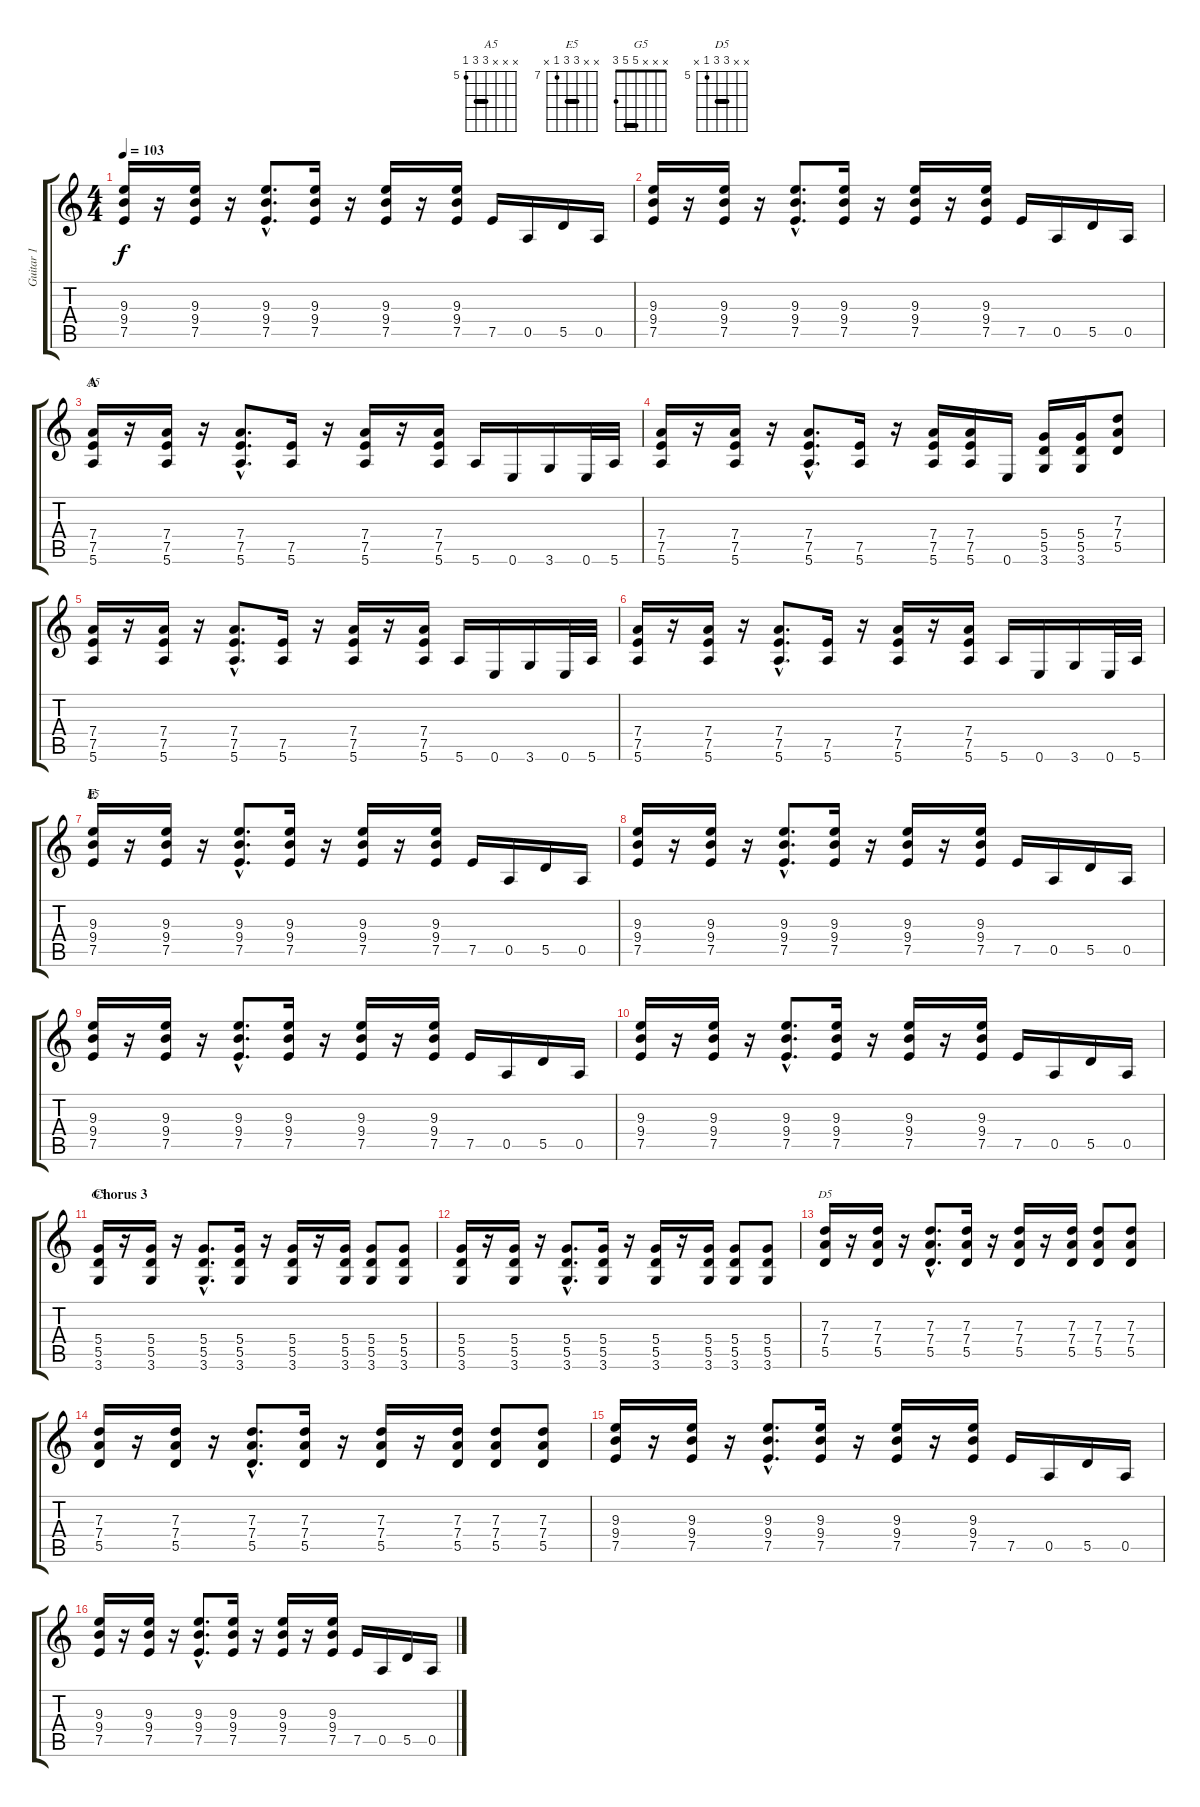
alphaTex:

\track ("Guitar 1" "Guitar 1") {instrument electricguitarclean}
\staff {score tabs}
\tuning (E4 B3 G3 D3 A2 E2) {hide}
\chord ("A5" x x x 7 7 5) {firstfret 5 barre 7}
\chord ("E5" x x 9 9 7 x) {firstfret 7 barre 9}
\chord ("G5" x x x 5 5 3) {barre 5}
\chord ("D5" x x 7 7 5 x) {firstfret 5 barre 7}
\ts (4 4)
\tempo 103
\clef g2
\ks c
(9.3 9.4 7.5).16{dy f} r.16 (9.3 9.4 7.5).16 r.16 (9.3{hac} 9.4{hac} 7.5{hac}).8{d} (9.3 9.4 7.5).16 r.16 (9.3 9.4 7.5).16 r.16 (9.3 9.4 7.5).16 7.5.16 0.5.16 5.5.16 0.5.16 |
(9.3 9.4 7.5).16 r.16 (9.3 9.4 7.5).16 r.16 (9.3{hac} 9.4{hac} 7.5{hac}).8{d} (9.3 9.4 7.5).16 r.16 (9.3 9.4 7.5).16 r.16 (9.3 9.4 7.5).16 7.5.16 0.5.16 5.5.16 0.5.16 |
\section ("" "A")
(7.4 7.5 5.6).16{ch "A5"} r.16 (7.4 7.5 5.6).16 r.16 (7.4{hac} 7.5{hac} 5.6{hac}).8{d} (7.5 5.6).16 r.16 (7.4 7.5 5.6).16 r.16 (7.4 7.5 5.6).16 5.6.16 0.6.16 3.6.16 0.6.32 5.6.32 |
(7.4 7.5 5.6).16 r.16 (7.4 7.5 5.6).16 r.16 (7.4{hac} 7.5{hac} 5.6{hac}).8{d} (7.5 5.6).16 r.16 (7.4 7.5 5.6).16 (7.4 7.5 5.6).16 0.6.16 (5.4 5.5 3.6).16 (5.4 5.5 3.6).16 (7.3 7.4 5.5).8 |
(7.4 7.5 5.6).16 r.16 (7.4 7.5 5.6).16 r.16 (7.4{hac} 7.5{hac} 5.6{hac}).8{d} (7.5 5.6).16 r.16 (7.4 7.5 5.6).16 r.16 (7.4 7.5 5.6).16 5.6.16 0.6.16 3.6.16 0.6.32 5.6.32 |
(7.4 7.5 5.6).16 r.16 (7.4 7.5 5.6).16 r.16 (7.4{hac} 7.5{hac} 5.6{hac}).8{d} (7.5 5.6).16 r.16 (7.4 7.5 5.6).16 r.16 (7.4 7.5 5.6).16 5.6.16 0.6.16 3.6.16 0.6.32 5.6.32 |
\section ("" "E")
(9.3 9.4 7.5).16{ch "E5"} r.16 (9.3 9.4 7.5).16 r.16 (9.3{hac} 9.4{hac} 7.5{hac}).8{d} (9.3 9.4 7.5).16 r.16 (9.3 9.4 7.5).16 r.16 (9.3 9.4 7.5).16 7.5.16 0.5.16 5.5.16 0.5.16 |
(9.3 9.4 7.5).16 r.16 (9.3 9.4 7.5).16 r.16 (9.3{hac} 9.4{hac} 7.5{hac}).8{d} (9.3 9.4 7.5).16 r.16 (9.3 9.4 7.5).16 r.16 (9.3 9.4 7.5).16 7.5.16 0.5.16 5.5.16 0.5.16 |
(9.3 9.4 7.5).16 r.16 (9.3 9.4 7.5).16 r.16 (9.3{hac} 9.4{hac} 7.5{hac}).8{d} (9.3 9.4 7.5).16 r.16 (9.3 9.4 7.5).16 r.16 (9.3 9.4 7.5).16 7.5.16 0.5.16 5.5.16 0.5.16 |
(9.3 9.4 7.5).16 r.16 (9.3 9.4 7.5).16 r.16 (9.3{hac} 9.4{hac} 7.5{hac}).8{d} (9.3 9.4 7.5).16 r.16 (9.3 9.4 7.5).16 r.16 (9.3 9.4 7.5).16 7.5.16 0.5.16 5.5.16 0.5.16 |
\section ("" "Chorus 3")
(5.4 5.5 3.6).16{ch "G5"} r.16 (5.4 5.5 3.6).16 r.16 (5.4{hac} 5.5{hac} 3.6{hac}).8{d} (5.4 5.5 3.6).16 r.16 (5.4 5.5 3.6).16 r.16 (5.4 5.5 3.6).16 (5.4 5.5 3.6).8 (5.4 5.5 3.6).8 |
(5.4 5.5 3.6).16 r.16 (5.4 5.5 3.6).16 r.16 (5.4{hac} 5.5{hac} 3.6{hac}).8{d} (5.4 5.5 3.6).16 r.16 (5.4 5.5 3.6).16 r.16 (5.4 5.5 3.6).16 (5.4 5.5 3.6).8 (5.4 5.5 3.6).8 |
(7.3 7.4 5.5).16{ch "D5"} r.16 (7.3 7.4 5.5).16 r.16 (7.3{hac} 7.4{hac} 5.5{hac}).8{d} (7.3 7.4 5.5).16 r.16 (7.3 7.4 5.5).16 r.16 (7.3 7.4 5.5).16 (7.3 7.4 5.5).8 (7.3 7.4 5.5).8 |
(7.3 7.4 5.5).16 r.16 (7.3 7.4 5.5).16 r.16 (7.3{hac} 7.4{hac} 5.5{hac}).8{d} (7.3 7.4 5.5).16 r.16 (7.3 7.4 5.5).16 r.16 (7.3 7.4 5.5).16 (7.3 7.4 5.5).8 (7.3 7.4 5.5).8 |
(9.3 9.4 7.5).16 r.16 (9.3 9.4 7.5).16 r.16 (9.3{hac} 9.4{hac} 7.5{hac}).8{d} (9.3 9.4 7.5).16 r.16 (9.3 9.4 7.5).16 r.16 (9.3 9.4 7.5).16 7.5.16 0.5.16 5.5.16 0.5.16 |
(9.3 9.4 7.5).16 r.16 (9.3 9.4 7.5).16 r.16 (9.3{hac} 9.4{hac} 7.5{hac}).8{d} (9.3 9.4 7.5).16 r.16 (9.3 9.4 7.5).16 r.16 (9.3 9.4 7.5).16 7.5.16 0.5.16 5.5.16 0.5.16
